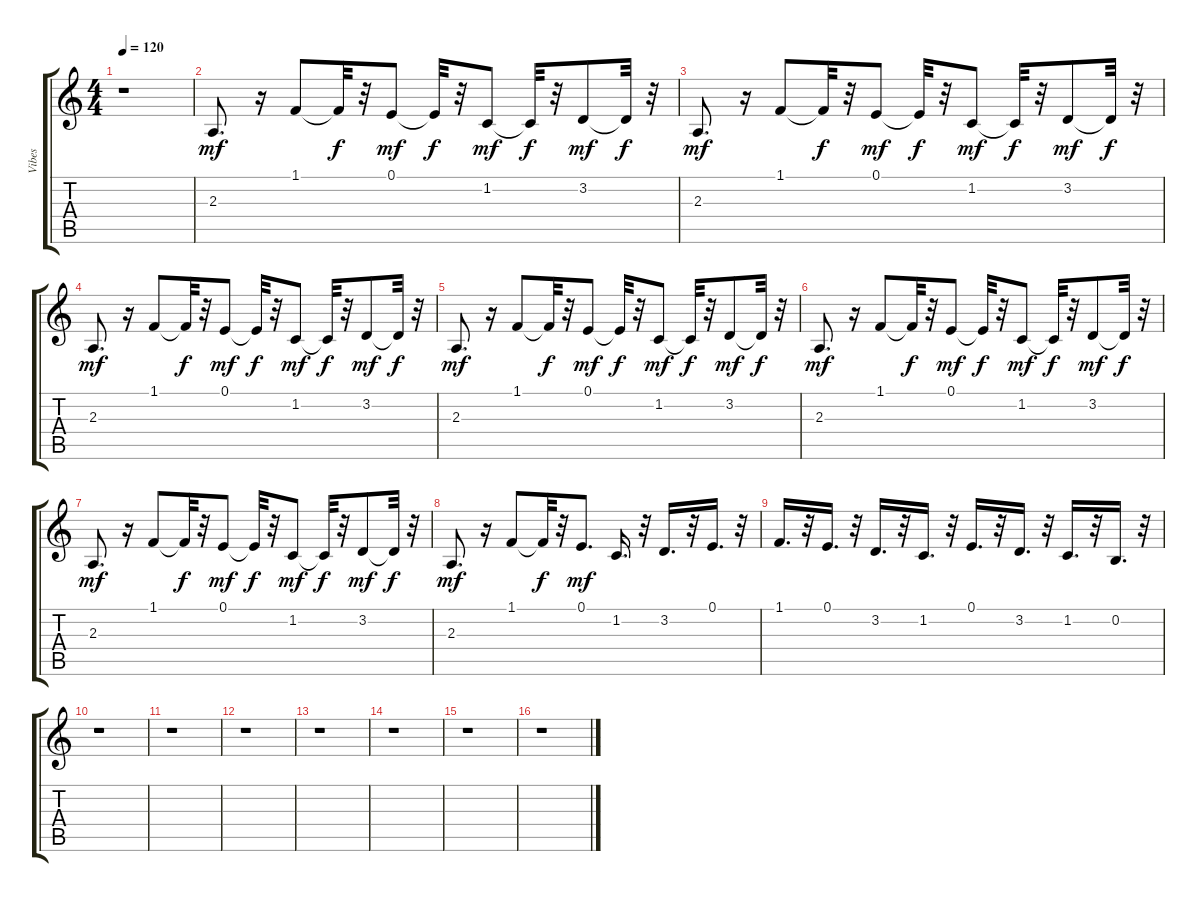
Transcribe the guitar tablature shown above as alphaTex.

\track ("Vibes" "Vibes") {instrument vibraphone}
\staff {score tabs}
\tuning (E4 B3 G3 D3 A2 E2) {hide}
\ts (4 4)
\tempo 120
\clef g2
\ks c
r.1{dy mf} |
2.3.8{d} r.16 1.1.8 1.1{t}.32{dy f} r.32 0.1.8{dy mf} 0.1{t}.32{dy f} r.32 1.2.8{dy mf} 1.2{t}.32{dy f} r.32 3.2.8{dy mf} 3.2{t}.32{dy f} r.32 |
2.3.8{d dy mf} r.16 1.1.8 1.1{t}.32{dy f} r.32 0.1.8{dy mf} 0.1{t}.32{dy f} r.32 1.2.8{dy mf} 1.2{t}.32{dy f} r.32 3.2.8{dy mf} 3.2{t}.32{dy f} r.32 |
2.3.8{d dy mf} r.16 1.1.8 1.1{t}.32{dy f} r.32 0.1.8{dy mf} 0.1{t}.32{dy f} r.32 1.2.8{dy mf} 1.2{t}.32{dy f} r.32 3.2.8{dy mf} 3.2{t}.32{dy f} r.32 |
2.3.8{d dy mf} r.16 1.1.8 1.1{t}.32{dy f} r.32 0.1.8{dy mf} 0.1{t}.32{dy f} r.32 1.2.8{dy mf} 1.2{t}.32{dy f} r.32 3.2.8{dy mf} 3.2{t}.32{dy f} r.32 |
2.3.8{d dy mf} r.16 1.1.8 1.1{t}.32{dy f} r.32 0.1.8{dy mf} 0.1{t}.32{dy f} r.32 1.2.8{dy mf} 1.2{t}.32{dy f} r.32 3.2.8{dy mf} 3.2{t}.32{dy f} r.32 |
2.3.8{d dy mf} r.16 1.1.8 1.1{t}.32{dy f} r.32 0.1.8{dy mf} 0.1{t}.32{dy f} r.32 1.2.8{dy mf} 1.2{t}.32{dy f} r.32 3.2.8{dy mf} 3.2{t}.32{dy f} r.32 |
2.3.8{d dy mf} r.16 1.1.8 1.1{t}.32{dy f} r.32 0.1.8{d dy mf} 1.2.16{d} r.32 3.2.16{d} r.32 0.1.16{d} r.32 |
1.1.16{d} r.32 0.1.16{d} r.32 3.2.16{d} r.32 1.2.16{d} r.32 0.1.16{d} r.32 3.2.16{d} r.32 1.2.16{d} r.32 0.2.16{d} r.32 |
r.1 |
r.1 |
r.1 |
r.1 |
r.1 |
r.1 |
r.1
